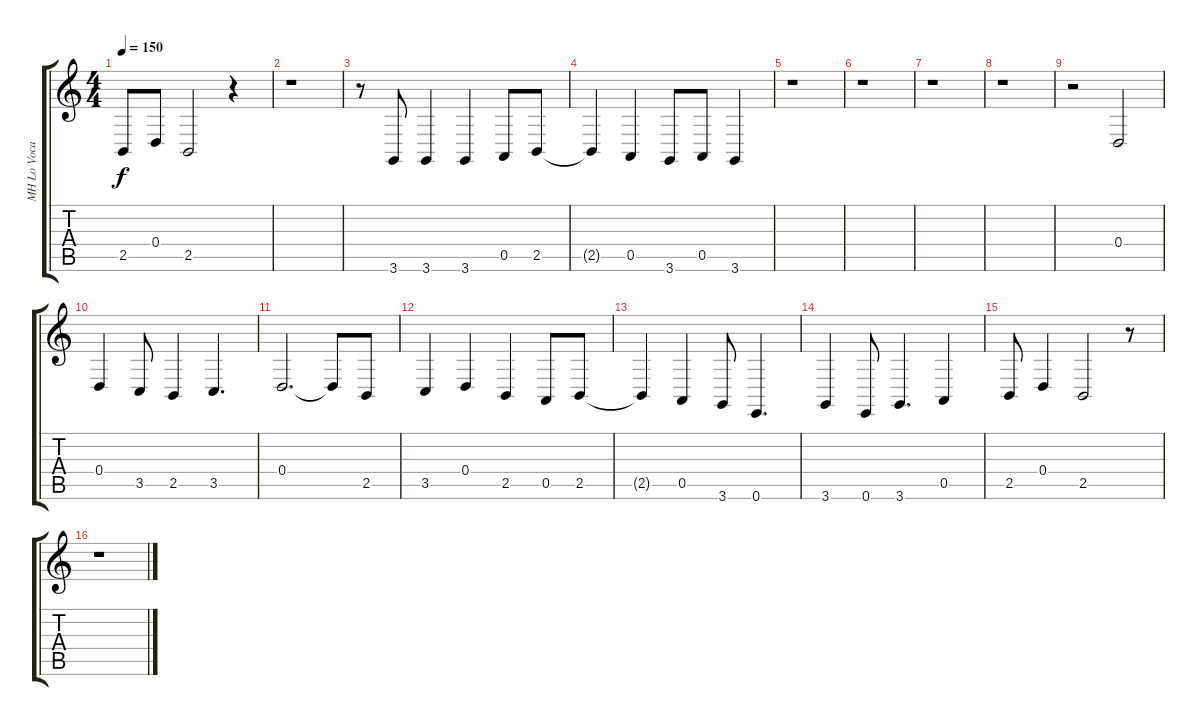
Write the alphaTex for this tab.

\track ("MH Lo Vocals" "MH Lo Voca") {instrument altosax}
\staff {score tabs}
\tuning (E4 B3 G3 D3 A2 E2) {hide}
\ts (4 4)
\tempo 150
\clef g2
\ks c
2.5.8{dy f} 0.4.8 2.5.2 r.4 |
r.1 |
r.8 3.6.8 3.6.4 3.6.4 0.5.8 2.5.8 |
2.5{t}.4 0.5.4 3.6.8 0.5.8 3.6.4 |
r.1 |
r.1 |
r.1 |
r.1 |
r.2 0.4.2 |
0.4.4 3.5.8 2.5.4 3.5.4{d} |
0.4.2{d} 0.4{t}.8 2.5.8 |
3.5.4 0.4.4 2.5.4 0.5.8 2.5.8 |
2.5{t}.4 0.5.4 3.6.8 0.6.4{d} |
3.6.4 0.6.8 3.6.4{d} 0.5.4 |
2.5.8 0.4.4 2.5.2 r.8 |
r.1
